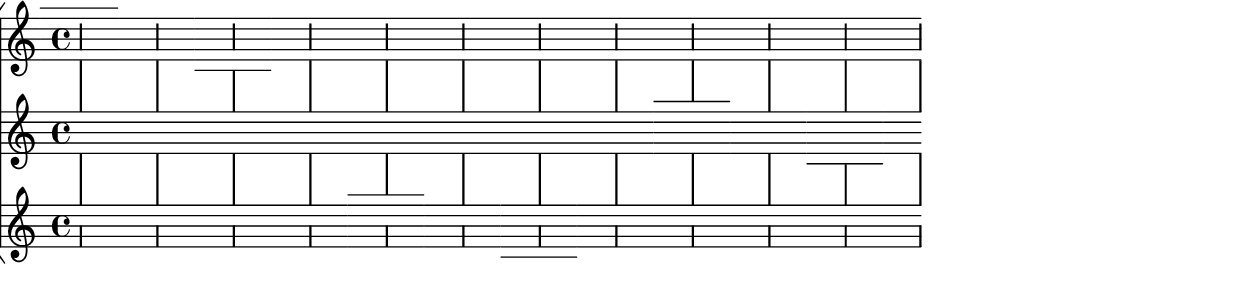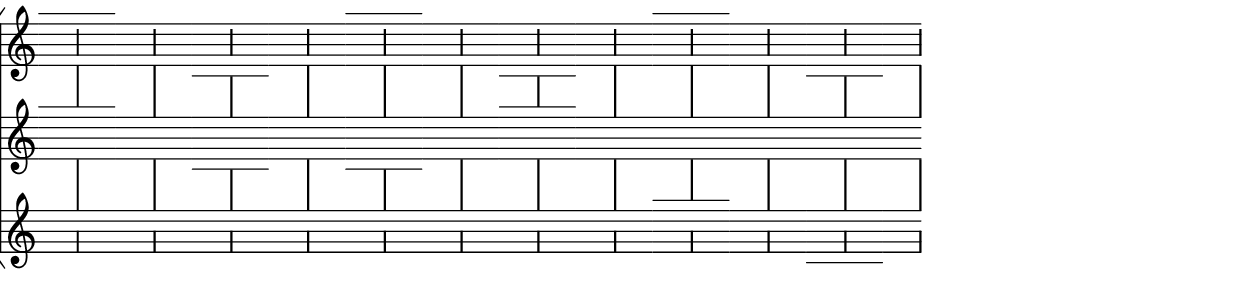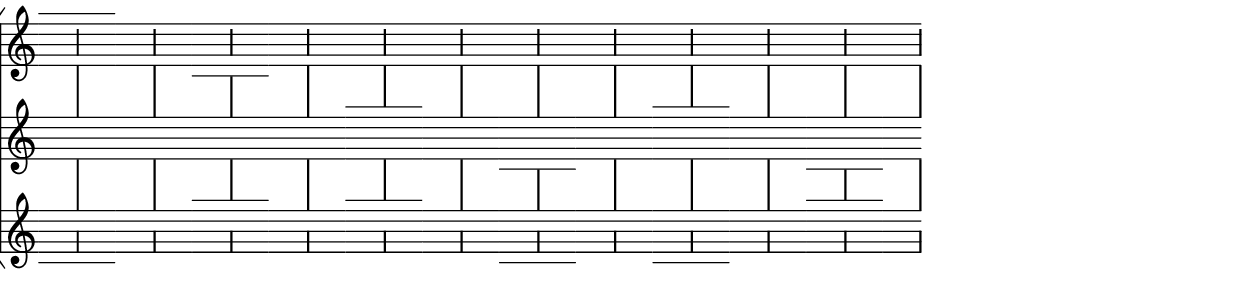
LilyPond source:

%% Generated by lilypond-book
%% Options: [exampleindent=10.16\mm,indent=0\mm,line-width=160\mm]
\include "lilypond-book-preamble.ly"


% ****************************************************************
% Start cut-&-pastable-section
% ****************************************************************

#(ly:set-option 'eps-box-padding 3.000000)



\paper {
  indent = 0\mm
  line-width = 160\mm
  % offset the left padding, also add 1mm as lilypond creates cropped
  % images with a little space on the right
  line-width = #(- line-width (* mm  3.000000) (* mm 1))
}

\layout {
  
}




% ****************************************************************
% ly snippet:
% ****************************************************************
\sourcefilename "/lilypond-2.24.3/input/regression/bar-extent.ly"
\sourcefileline 0
\header {
   texidoc = "Bar line extent can be customised and the customised value
   must be respected when staff symbol is changed temporarily (e.g. to
   simulate ledger lines of renaissance prints and manuscripts);
   moreover, span bars should not enter the staves."
}


\version "2.17.6"

ledgerUp =
{
  s2
  \stopStaff
  \override Staff.StaffSymbol.line-positions = #'(-4 -2 0 2 4 6)
  \startStaff
  s2
  \noBreak
  s2
  \stopStaff
  \revert Staff.StaffSymbol.line-positions
  \startStaff
  s2
}

ledgerDown =
{
  s2
  \stopStaff
  \override Staff.StaffSymbol.line-positions = #'(-6 -4 -2 0 2 4)
  \startStaff
  s1
  \stopStaff
  \revert Staff.StaffSymbol.line-positions
  \startStaff
  s2
}

\new StaffGroup
<<
  \new Staff \with
  {
    \override BarLine.bar-extent = #'(-1 . 1.5)
  }
  {
    \ledgerUp \ledgerDown
    s1*4
    s1*4
    \ledgerUp \ledgerDown
    \ledgerUp \ledgerDown
    \ledgerUp \ledgerDown
    \ledgerUp \ledgerDown
    s1*4
    s1*4
  }

  \new Staff \with
  {
    \override BarLine.bar-extent = #'(0 . 0)
  }
  {
    s1*4
    s1*4
    \ledgerUp \ledgerDown
    \ledgerUp \ledgerDown
    \ledgerDown \ledgerUp
    s1*4
    s1*4
    \ledgerUp \ledgerDown
    \ledgerUp \ledgerDown
  }

  \new Staff \with
  {
    \override BarLine.bar-extent = #'(-2 . 0)
  }
  {
    s1*4
    \ledgerUp \ledgerDown
    s1*4
    s1*4
    s1*4
    \ledgerUp \ledgerDown
    \ledgerDown \ledgerUp
    \ledgerUp \ledgerDown
    \ledgerDown \ledgerUp
  }
>>



% ****************************************************************
% end ly snippet
% ****************************************************************
